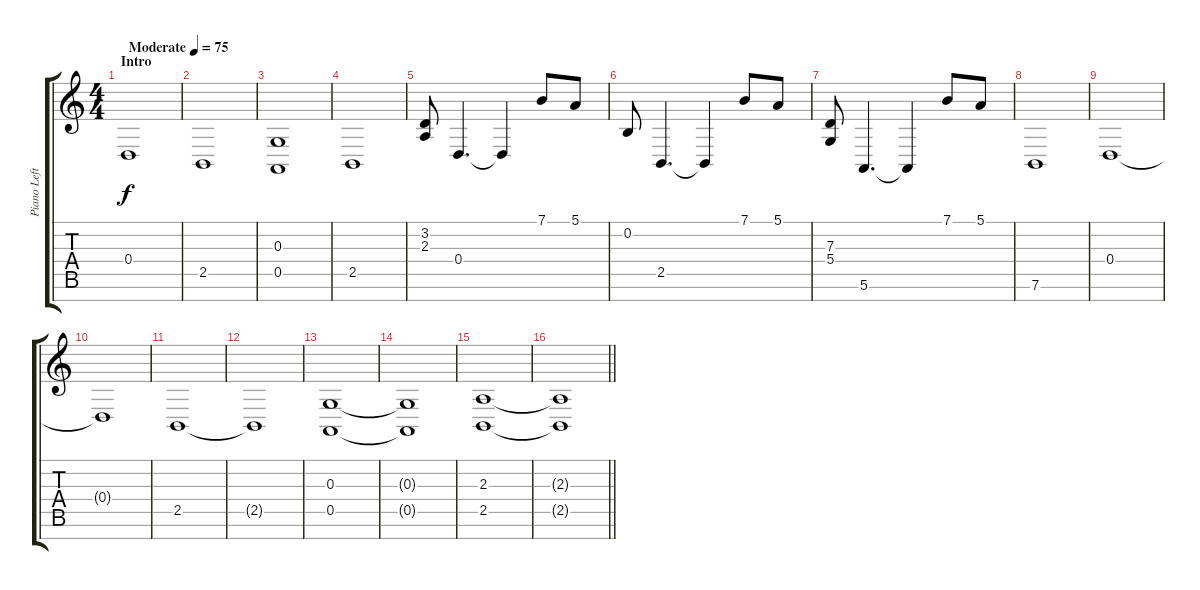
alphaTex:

\track ("Piano Left Hand" "Piano Left") {instrument acousticgrandpiano}
\staff {score tabs}
\tuning (E4 B3 G3 D3 A2 E2 B1) {hide}
\ts (4 4)
\section ("" "Intro")
\tempo (75 "Moderate")
\clef g2
\ks c
0.4.1{dy f instrument acousticgrandpiano} |
2.5.1 |
(0.3 0.5).1 |
2.5.1 |
(3.2 2.3).8 0.4.4{d} 0.4{t}.4 7.1.8 5.1.8 |
0.2.8 2.5.4{d} 2.5{t}.4 7.1.8 5.1.8 |
(7.3 5.4).8 5.6.4{d} 5.6{t}.4 7.1.8 5.1.8 |
7.6.1 |
0.4.1 |
0.4{t}.1 |
2.5.1 |
2.5{t}.1 |
(0.3 0.5).1 |
(0.3{t} 0.5{t}).1 |
(2.3 2.5).1 |
\barLineRight lightlight
(2.3{t} 2.5{t}).1
